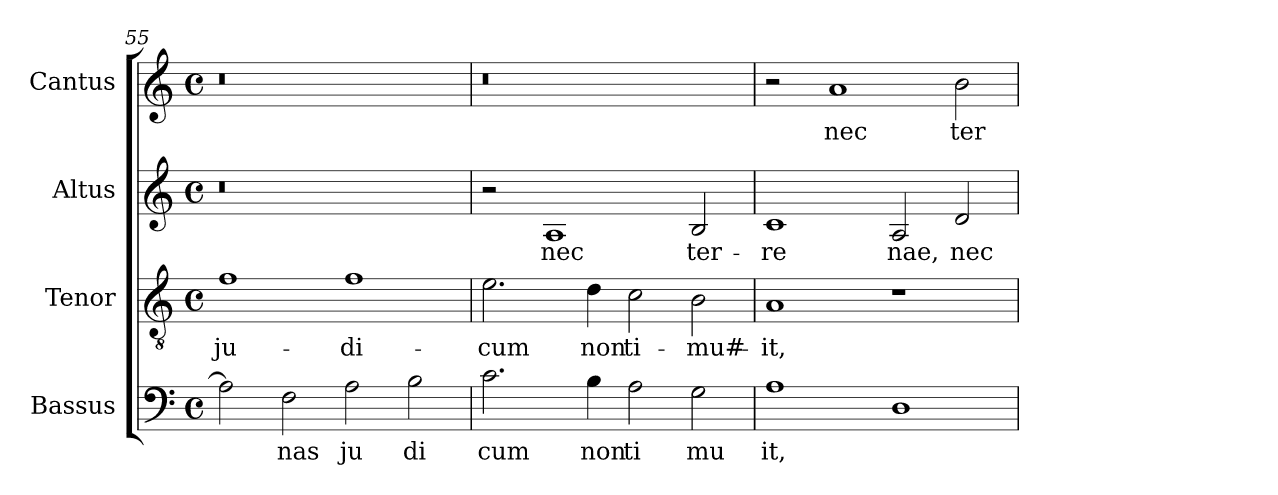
**kern	**text	**kern	**text	**kern	**text	**kern	**text
*part4	*part4	*part3	*part3	*part2	*part2	*part1	*part1
*staff4	*staff4	*staff3	*staff3	*staff2	*staff2	*staff1	*staff1
*I"Bassus	*	*I"Tenor	*	*I"Altus	*	*I"Cantus	*
*clefF4	*	*clefGv2	*	*clefG2	*	*clefG2	*
*	*	*k[]	*	*k[]	*	*	*
*	*	*C:	*	*C:	*	*	*
*M4/4	*	*M4/4	*	*M4/4	*	*M4/4	*
*met(c)	*	*met(c)	*	*met(c)	*	*met(c)	*
=55	=55	=55	=55	=55	=55	=55	=55
!	!	!	!LO:LY:b:cj	!	!	!	!
2A\]	.	1f	ju-	0r	.	0r	.
!	!LO:LY:b:cj	!	!	!	!	!	!
2F\	nas	.	.	.	.	.	.
!	!LO:LY:b:cj	!	!LO:LY:b:cj	!	!	!	!
2A\	ju	1f	-di-	.	.	.	.
!	!LO:LY:b:cj	!	!	!	!	!	!
2B\	di	.	.	.	.	.	.
=56	=56	=56	=56	=56	=56	=56	=56
!	!LO:LY:b:cj	!	!LO:LY:b:cj	!	!	!	!
2.c\	cum	2.e\	-cum	2r	.	0r	.
!	!	!	!	!	!LO:LY:b:cj	!	!
.	.	.	.	1A	nec	.	.
!	!LO:LY:b:cj	!	!LO:LY:b:cj	!	!	!	!
4B\	non	4d\	non	.	.	.	.
!	!LO:LY:b:cj	!	!LO:LY:b:cj	!	!	!	!
2A\	ti	2c\	ti-	.	.	.	.
!	!LO:LY:b:cj	!	!LO:LY:b:rj	!	!LO:LY:b:cj	!	!
2G\	mu	2B\	-mu#-	2B/	ter-	.	.
!!LO:LB:g=z
=57	=57	=57	=57	=57	=57	=57	=57
!	!LO:LY:b:cj	!	!LO:LY:b:cj	!	!LO:LY:b:cj	!	!
1A	it,	1A	-it,	1c	-re	2r	.
!	!	!	!	!	!	!	!LO:LY:b:cj
.	.	.	.	.	.	1a	nec
!	!	!	!	!	!LO:LY:b:cj	!	!
1D	.	1r	.	2A/	nae,	.	.
!	!	!	!	!	!LO:LY:b:cj	!	!LO:LY:b:cj
.	.	.	.	2d/	nec	2b\	ter-
=	=	=	=	=	=	=	=
*-	*-	*-	*-	*-	*-	*-	*-
